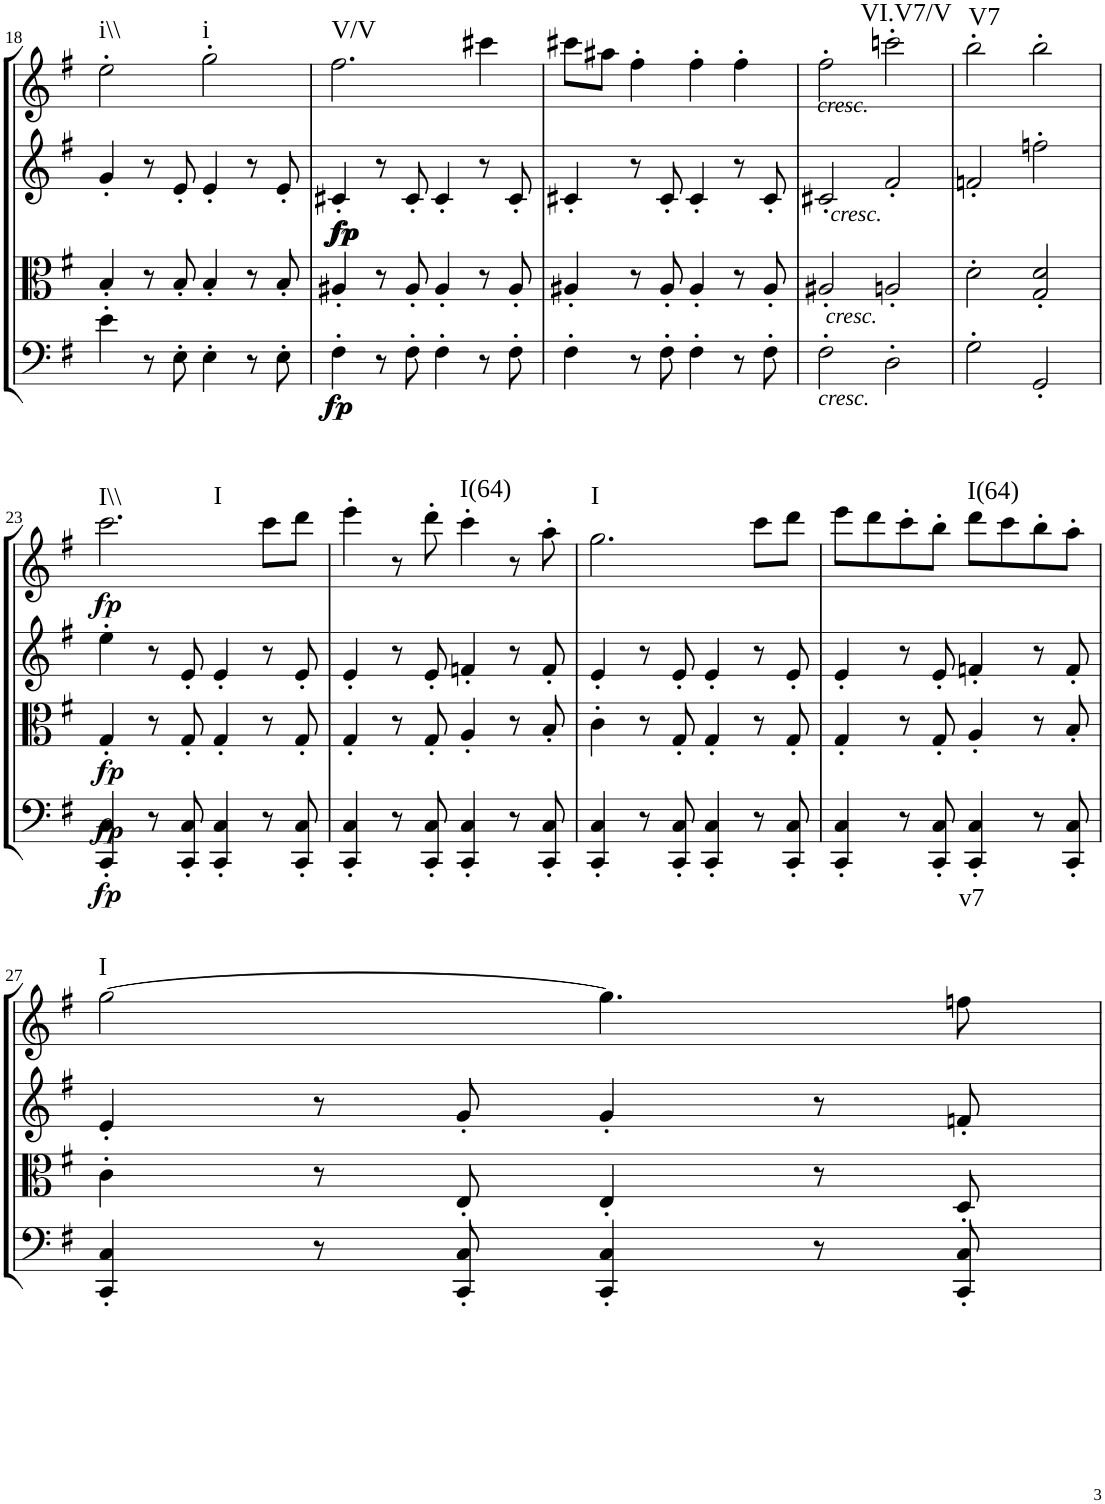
**kern	**dynam	**kern	**dynam	**kern	**dynam	**kern	**dynam	**harte
*part4	*part4	*part3	*part3	*part2	*part2	*part1	*part1	*part1
*staff4	*staff4	*staff3	*staff3	*staff2	*staff2	*staff1	*staff1	*
*I"Violoncello.	*	*I"Viola	*	*I"Violin II.	*	*I"Violin I.	*	*
*I'Vc	*	*I'Vla	*	*I'Vln	*	*I'Vln	*	*
!!LO:PB:g=z
*clefF4	*	*clefC3	*	*clefG2	*	*clefG2	*	*
*k[f#]	*	*k[f#]	*	*k[f#]	*	*k[f#]	*	*
*M2/2	*	*M2/2	*	*M2/2	*	*M2/2	*	*
*met(c|)	*	*met(c|)	*	*met(c|)	*	*met(c|)	*	*
=18	=18	=18	=18	=18	=18	=18	=18	=18
!	!	!	!	!	!	!	!	!LO:H:kt=i\\
4e'\	.	4B'/	.	4g'/	.	2ee'\	.	N
8r	.	8r	.	8r	.	.	.	.
8E'\	.	8B'/	.	8e'/	.	.	.	.
!	!	!	!	!	!	!	!	!LO:H:kt=i
4E'\	.	4B'/	.	4e'/	.	2gg'\	.	N
8r	.	8r	.	8r	.	.	.	.
8E'\	.	8B'/	.	8e'/	.	.	.	.
=19	=19	=19	=19	=19	=19	=19	=19	=19
!	!LO:DY:b	!	!	!	!	!	!	!
!	!LO:DY:n=1:b	!	!	!	!LO:DY:b	!	!	!
!	!	!	!	!	!LO:DY:n=1:b	!	!	!LO:H:kt=V/V
4F#'\	fp fp	4A#X'/	.	4c#X'/	fp fp	2.ff#\	.	N
8r	.	8r	.	8r	.	.	.	.
8F#'\	.	8A#'/	.	8c#'/	.	.	.	.
4F#'\	.	4A#'/	.	4c#'/	.	.	.	.
8r	.	8r	.	8r	.	4ccc#X\	.	.
8F#'\	.	8A#'/	.	8c#'/	.	.	.	.
=20	=20	=20	=20	=20	=20	=20	=20	=20
4F#'\	.	4A#X'/	.	4c#X'/	.	8ccc#X\L	.	.
.	.	.	.	.	.	8aa#X\J	.	.
8r	.	8r	.	8r	.	4ff#'\	.	.
8F#'\	.	8A#'/	.	8c#'/	.	.	.	.
4F#'\	.	4A#'/	.	4c#'/	.	4ff#'\	.	.
8r	.	8r	.	8r	.	4ff#'\	.	.
8F#'\	.	8A#'/	.	8c#'/	.	.	.	.
=21	=21	=21	=21	=21	=21	=21	=21	=21
!	!	!	!	!	!	!LO:TX:a:i:t=cresc.	!	!
!	!	!	!	!LO:TX:b:i:t=cresc.	!	!	!	!
!	!	!LO:TX:b:i:t=cresc.	!	!	!	!	!	!
!LO:TX:b:i:t=cresc.	!	!	!	!	!	!	!	!
2F#'\	.	2A#X'/	.	2c#X'/	.	2ff#'\	.	.
!	!	!	!	!	!	!	!	!LO:H:kt=VI.V7/V
2D'\	.	2An'/	.	2f#'/	.	2cccn'\	.	N
=22	=22	=22	=22	=22	=22	=22	=22	=22
!	!	!	!	!	!	!	!	!LO:H:kt=V7
2G'\	.	2d'\	.	2fn'/	.	2bb'\	.	N
2GG'/	.	2G/' 2d/'	.	2ffn'\	.	2bb'\	.	.
!!LO:LB:g=z
=23	=23	=23	=23	=23	=23	=23	=23	=23
!	!LO:DY:b	!	!	!	!	!	!	!
!	!LO:DY:n=1:b	!	!LO:DY:b	!	!	!	!LO:DY:b	!LO:H:n=1:kt=I\\
!	!	!	!	!	!	!	!	!LO:H:n=2:kt=I
4CC/' 4C/'	fp fp	4G'/	fp	4ee'\	.	2.ccc\	fp	N N
8r	.	8r	.	8r	.	.	.	.
8CC/' 8C/'	.	8G'/	.	8e'/	.	.	.	.
4CC/' 4C/'	.	4G'/	.	4e'/	.	.	.	.
8r	.	8r	.	8r	.	8ccc\L	.	.
8CC/' 8C/'	.	8G'/	.	8e'/	.	8ddd\J	.	.
=24	=24	=24	=24	=24	=24	=24	=24	=24
4CC/' 4C/'	.	4G'/	.	4e'/	.	4eee'\	.	.
8r	.	8r	.	8r	.	8r	.	.
8CC/' 8C/'	.	8G'/	.	8e'/	.	8ddd'\	.	.
!	!	!	!	!	!	!	!	!LO:H:kt=I(64)
4CC/' 4C/'	.	4A'/	.	4fn'/	.	4ccc'\	.	N
8r	.	8r	.	8r	.	8r	.	.
8CC/' 8C/'	.	8B'/	.	8f'/	.	8aa'\	.	.
=25	=25	=25	=25	=25	=25	=25	=25	=25
!	!	!	!	!	!	!	!	!LO:H:kt=I
4CC/' 4C/'	.	4c'\	.	4e'/	.	2.gg\	.	N
8r	.	8r	.	8r	.	.	.	.
8CC/' 8C/'	.	8G'/	.	8e'/	.	.	.	.
4CC/' 4C/'	.	4G'/	.	4e'/	.	.	.	.
8r	.	8r	.	8r	.	8ccc\L	.	.
8CC/' 8C/'	.	8G'/	.	8e'/	.	8ddd\J	.	.
=26	=26	=26	=26	=26	=26	=26	=26	=26
4CC/' 4C/'	.	4G'/	.	4e'/	.	8eee\L	.	.
.	.	.	.	.	.	8ddd\	.	.
8r	.	8r	.	8r	.	8ccc'\	.	.
8CC/' 8C/'	.	8G'/	.	8e'/	.	8bb'\J	.	.
!	!	!	!	!	!	!	!	!LO:H:kt=I(64)
4CC/' 4C/'	.	4A'/	.	4fn'/	.	8ddd\L	.	N
.	.	.	.	.	.	8ccc\	.	.
8r	.	8r	.	8r	.	8bb'\	.	.
8CC/' 8C/'	.	8B'/	.	8f'/	.	8aa'\J	.	.
!!LO:LB:g=z
=27	=27	=27	=27	=27	=27	=27	=27	=27
!	!	!	!	!	!	!	!	!LO:H:kt=I
4CC/' 4C/'	.	4c'\	.	4e'/	.	[2gg\	.	N
8r	.	8r	.	8r	.	.	.	.
8CC/' 8C/'	.	8E'/	.	8g'/	.	.	.	.
4CC/' 4C/'	.	4E'/	.	4g'/	.	4.gg\]	.	.
8r	.	8r	.	8r	.	.	.	.
!	!	!	!	!	!	!	!	!LO:H:kt=v7
8CC/' 8C/'	.	8D'/	.	8fn'/	.	8ffn\	.	N
=	=	=	=	=	=	=	=	=
*-	*-	*-	*-	*-	*-	*-	*-	*-
